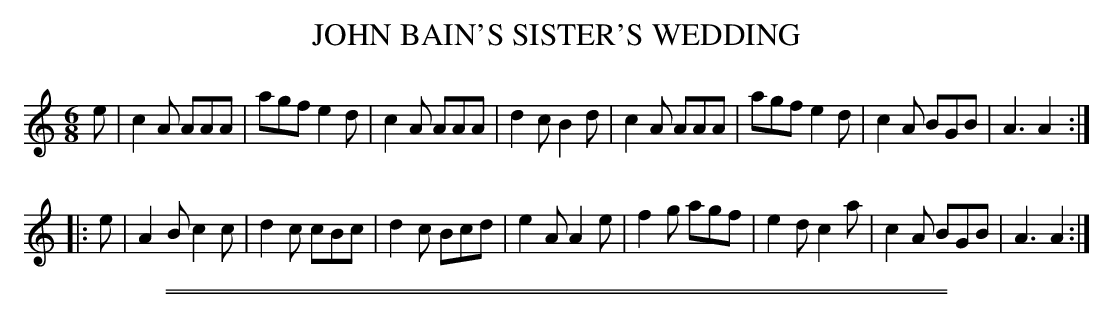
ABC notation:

X:1
T: JOHN BAIN'S SISTER'S WEDDING
M: 6/8
L: 1/8
K: Am
e |\
c2A AAA | agf e2d | c2A AAA | d2c B2d |\
c2A AAA | agf e2d | c2A BGB | A3  A2 :|
|: e |\
A2B c2c | d2c cBc | d2c Bcd | e2A A2e |\
f2g agf | e2d c2a | c2A BGB | A3  A2 :|
